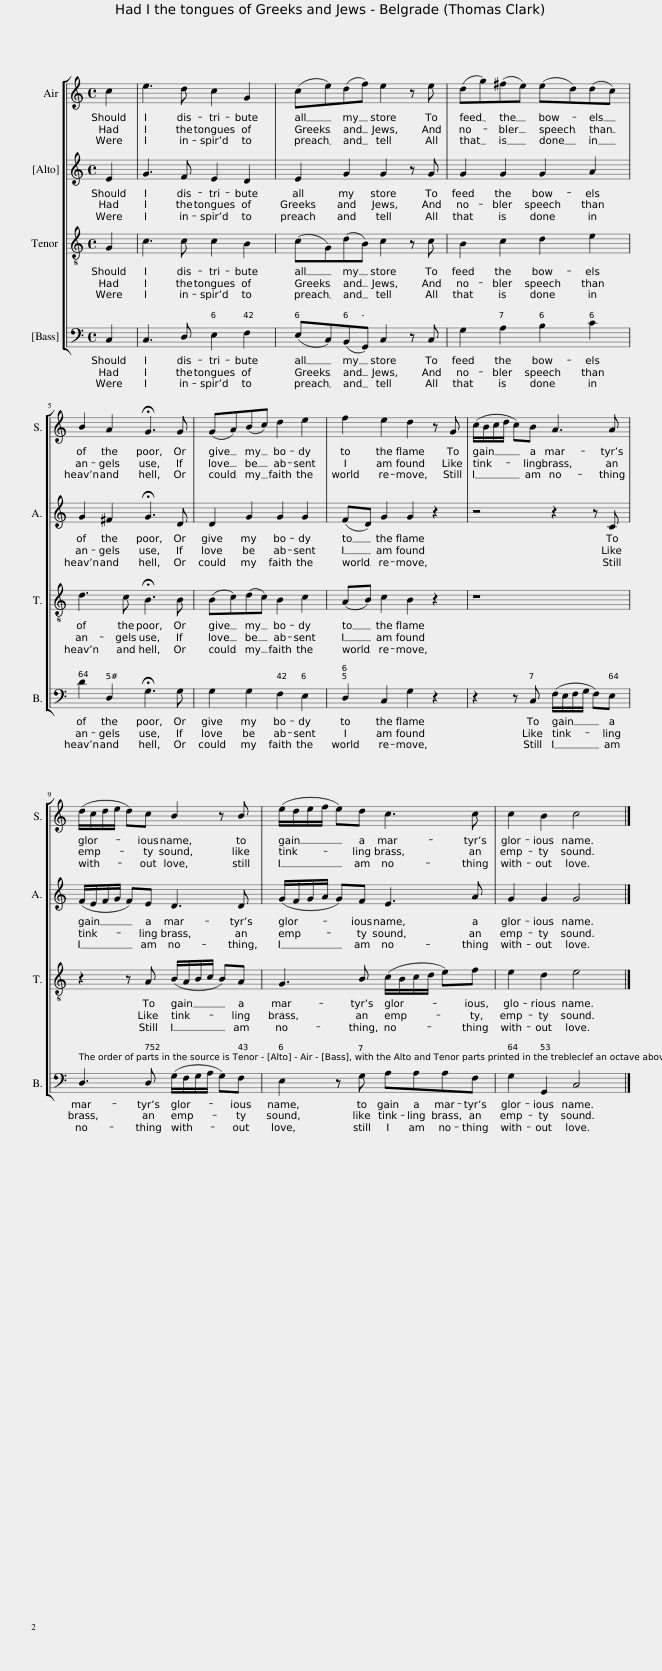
X:1
%%score [ 1 2 3 4 ]
L:1/8
M:4/4
I:linebreak $
K:C
V:1 treble
V:2 treble
V:3 treble-8 transpose=-12
V:4 bass
V:1
 c2 | e3 d c2 G2 | (ce)(df) e2 z e | (dg)(^fe) (ed)(dc) |$ B2 A2 !fermata!G3 G | %5
 (GA)(Bc) d2 e2 | f2 e2 d2 z G | (c/B/c/d/ c)B A3 A |$ (d/c/d/e/ d)c B2 z B | (e/d/e/f/ e)d c3 c | %10
 c2 B2 c4 |] %11
V:2
 E2 | G3 F E2 D2 | E2 G2 G2 z G | G2 G2 G2 A2 |$ G2 ^F2 !fermata!G3 D | %5
 D2 G2 G2 G2 | (FD) G2 G2 z2 | z4 z2 z C |$ (F/E/F/G/ F)E D3 D | (G/F/G/A/ G)F E3 A | %10
 G2 G2 G4 |] %11
V:3
 G2 | c3 c c2 B2 | (cG)(dB) c2 z c | B2 c2 d2 e2 |$ d3 c !fermata!B3 B | %5
 (Bc)(dc) B2 c2 | (AB) c2 B2 z2 | z8 |$ z2 z A (B/A/B/c/ B)A | G3 B (c/B/c/d/ e)f | %10
 e2 d2 e4 |] %11
V:4
 C,2 | C,3 D, E,2 F,2 | (E,C,)(B,,G,,) C,2 z C, | G,2 A,2 B,2 C2 |$ D2 D,2 !fermata!G,3 G, | %5
 G,2 G,2 F,2 E,2 | D,2 C,2 G,2 z2 | z2 z C, (F,/E,/F,/G,/ F,)E, |$ D,3 D, (G,/F,/G,/A,/ G,)F, | E,2 z G, A,A,A,F, | %10
 G,2 G,,2 C,4 |] %11
